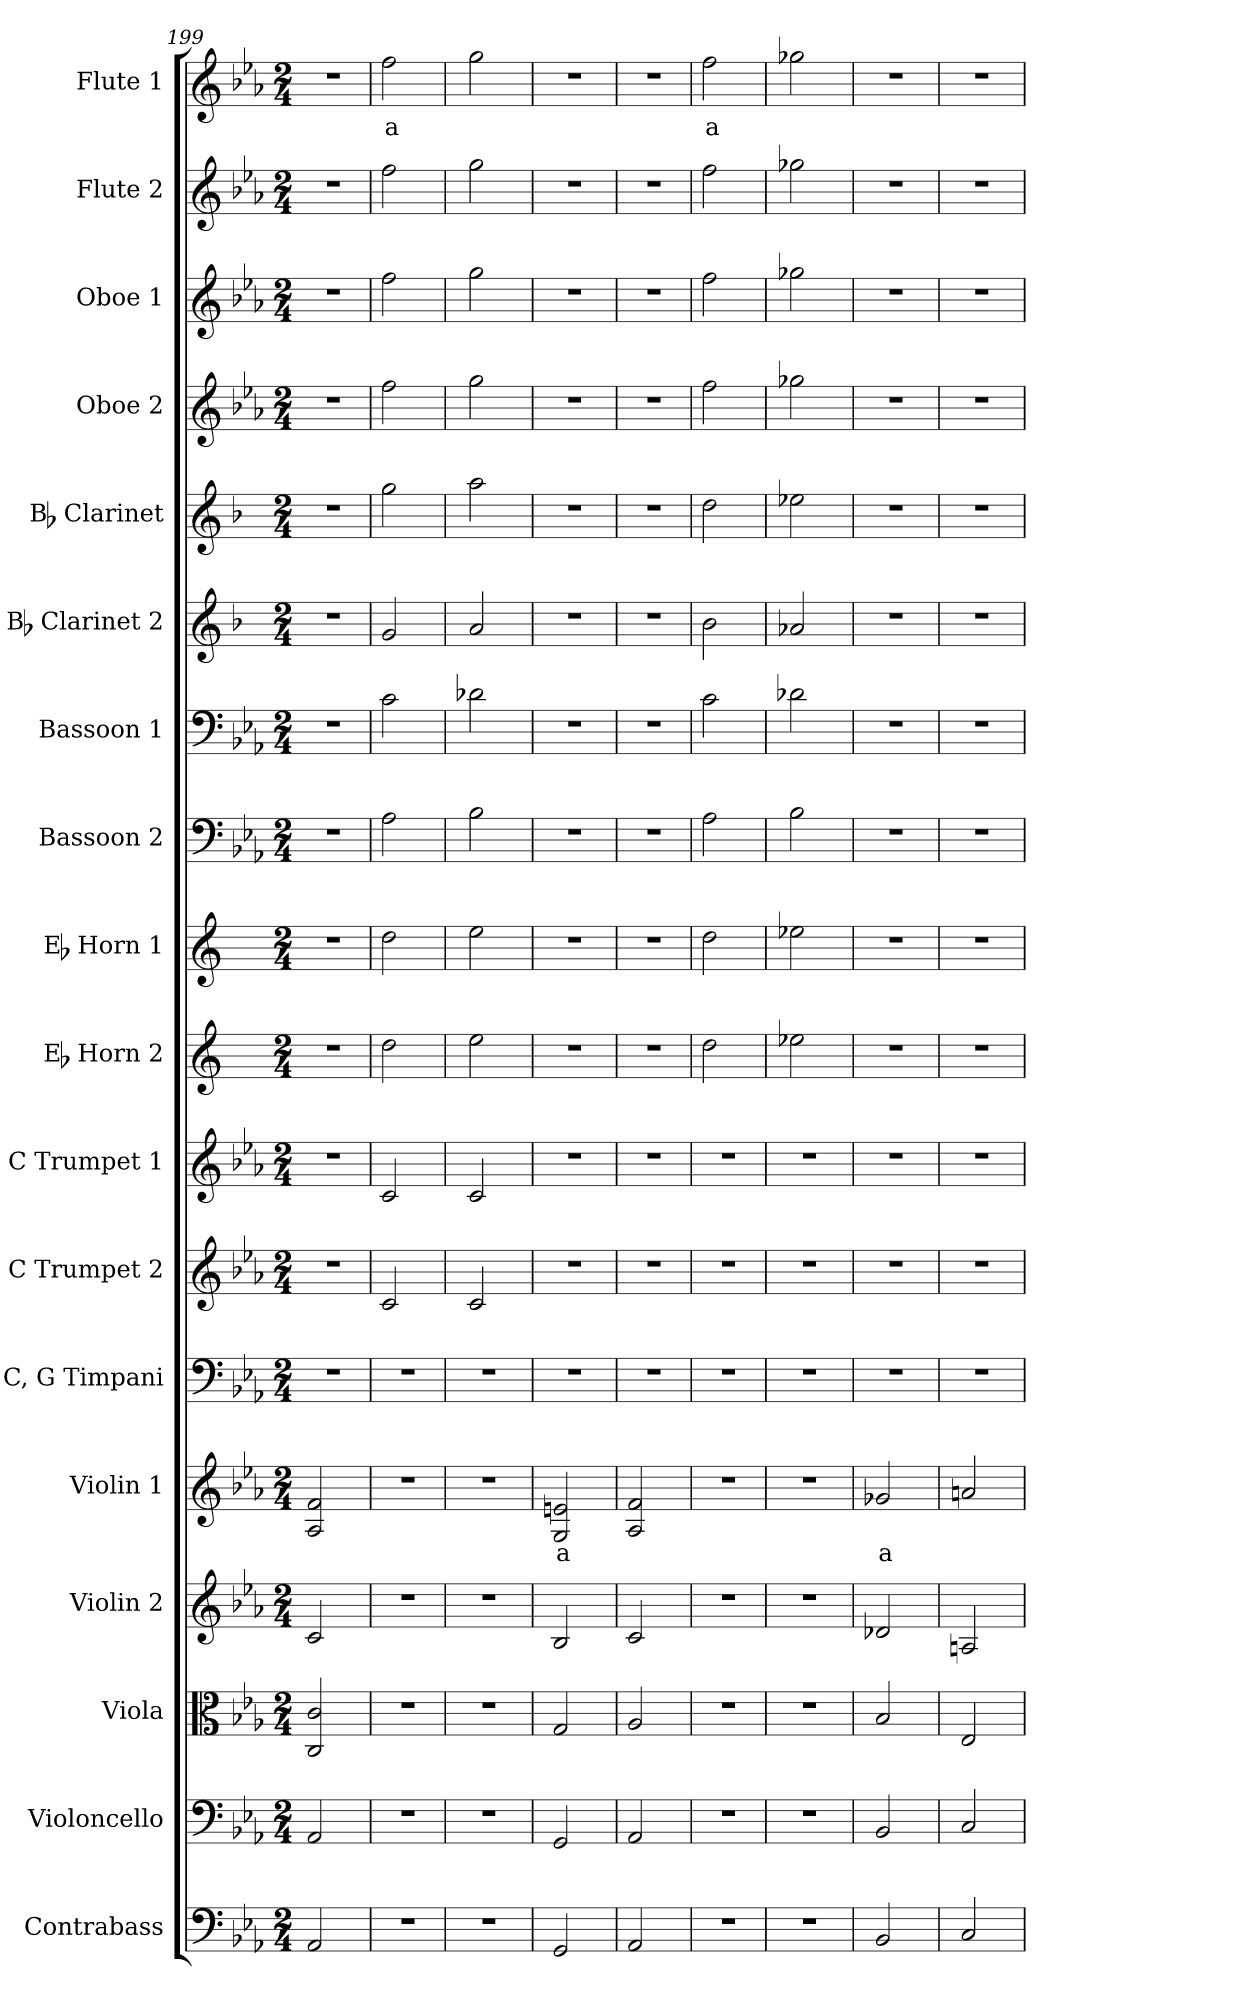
**kern	**kern	**kern	**kern	**kern	**text	**kern	**kern	**kern	**kern	**kern	**kern	**kern	**kern	**kern	**kern	**kern	**kern	**kern	**text
*part18	*part17	*part16	*part15	*part14	*part14	*part13	*part12	*part11	*part10	*part9	*part8	*part7	*part6	*part5	*part4	*part3	*part2	*part1	*part1
*staff18	*staff17	*staff16	*staff15	*staff14	*staff14	*staff13	*staff12	*staff11	*staff10	*staff9	*staff8	*staff7	*staff6	*staff5	*staff4	*staff3	*staff2	*staff1	*staff1
*I"Contrabass	*I"Violoncello	*I"Viola	*I"Violin 2	*I"Violin 1	*	*I"C, G Timpani	*I"C Trumpet 2	*I"C Trumpet 1	*I"Eb Horn 2	*I"Eb Horn 1	*I"Bassoon 2	*I"Bassoon 1	*I"Bb Clarinet 2	*I"Bb Clarinet	*I"Oboe 2	*I"Oboe 1	*I"Flute 2	*I"Flute 1	*
*I'Cb	*I'Vc	*I'Vla	*I'Vln 2	*I'Vln 1	*	*I'Timp	*I'Tpt 2	*I'Tpt 1	*I'Hn 2	*I'Hn 1	*I'Bsn 2	*I'Bsn 1	*I'Cl 2	*I'Cl 1	*I'Ob 2	*I'Ob 1	*I'Fl 2	*I'Fl 1	*
*clefF4	*clefF4	*clefC3	*clefG2	*clefG2	*	*clefF4	*clefG2	*clefG2	*clefG2	*clefG2	*clefF4	*clefF4	*clefG2	*clefG2	*clefG2	*clefG2	*clefG2	*clefG2	*
*ITrd7c12	*	*	*	*	*	*	*	*	*ITrd5c9	*ITrd5c9	*	*	*ITrd1c2	*ITrd1c2	*	*	*	*	*
*k[b-e-a-]	*k[b-e-a-]	*k[b-e-a-]	*k[b-e-a-]	*k[b-e-a-]	*	*k[b-e-a-]	*k[b-e-a-]	*k[b-e-a-]	*k[b-e-a-]	*k[b-e-a-]	*k[b-e-a-]	*k[b-e-a-]	*k[b-e-a-]	*k[b-e-a-]	*k[b-e-a-]	*k[b-e-a-]	*k[b-e-a-]	*k[b-e-a-]	*
*M2/4	*M2/4	*M2/4	*M2/4	*M2/4	*	*M2/4	*M2/4	*M2/4	*M2/4	*M2/4	*M2/4	*M2/4	*M2/4	*M2/4	*M2/4	*M2/4	*M2/4	*M2/4	*
=199	=199	=199	=199	=199	=199	=199	=199	=199	=199	=199	=199	=199	=199	=199	=199	=199	=199	=199	=199
2AAA-/	2AA-/	2C/ 2c/	2c/	2A-/ 2f/	.	2r	2r	2r	2r	2r	2r	2r	2r	2r	2r	2r	2r	2r	.
=200	=200	=200	=200	=200	=200	=200	=200	=200	=200	=200	=200	=200	=200	=200	=200	=200	=200	=200	=200
!	!	!	!	!	!	!	!	!	!	!	!	!	!	!	!	!	!	!	!LO:LY:b:color=#FF0000
2r	2r	2r	2r	2r	.	2r	2c/	2c/	2f\	2f\	2A-\	2c\	2f/	2ff\	2ff\	2ff\	2ff\	2ff\	a
=201	=201	=201	=201	=201	=201	=201	=201	=201	=201	=201	=201	=201	=201	=201	=201	=201	=201	=201	=201
2r	2r	2r	2r	2r	.	2r	2c/	2c/	2g\	2g\	2B-\	2d-X\	2g/	2gg\	2gg\	2gg\	2gg\	2gg\	.
=202	=202	=202	=202	=202	=202	=202	=202	=202	=202	=202	=202	=202	=202	=202	=202	=202	=202	=202	=202
!	!	!	!	!	!LO:LY:b:color=#FF0000	!	!	!	!	!	!	!	!	!	!	!	!	!	!
2GGG/	2GG/	2G/	2B-/	2G/ 2en/	a	2r	2r	2r	2r	2r	2r	2r	2r	2r	2r	2r	2r	2r	.
=203	=203	=203	=203	=203	=203	=203	=203	=203	=203	=203	=203	=203	=203	=203	=203	=203	=203	=203	=203
2AAA-/	2AA-/	2A-/	2c/	2A-/ 2f/	.	2r	2r	2r	2r	2r	2r	2r	2r	2r	2r	2r	2r	2r	.
=204	=204	=204	=204	=204	=204	=204	=204	=204	=204	=204	=204	=204	=204	=204	=204	=204	=204	=204	=204
!	!	!	!	!	!	!	!	!	!	!	!	!	!	!	!	!	!	!	!LO:LY:b:color=#FF0000
2r	2r	2r	2r	2r	.	2r	2r	2r	2f\	2f\	2A-\	2c\	2a-\	2cc\	2ff\	2ff\	2ff\	2ff\	a
=205	=205	=205	=205	=205	=205	=205	=205	=205	=205	=205	=205	=205	=205	=205	=205	=205	=205	=205	=205
2r	2r	2r	2r	2r	.	2r	2r	2r	2g-X\	2g-X\	2B-\	2d-X\	2g-X/	2dd-X\	2gg-X\	2gg-X\	2gg-X\	2gg-X\	.
=206	=206	=206	=206	=206	=206	=206	=206	=206	=206	=206	=206	=206	=206	=206	=206	=206	=206	=206	=206
!	!	!	!	!	!LO:LY:b:color=#FF0000	!	!	!	!	!	!	!	!	!	!	!	!	!	!
2BBB-/	2BB-/	2B-/	2d-X/	2g-X/	a	2r	2r	2r	2r	2r	2r	2r	2r	2r	2r	2r	2r	2r	.
=207	=207	=207	=207	=207	=207	=207	=207	=207	=207	=207	=207	=207	=207	=207	=207	=207	=207	=207	=207
2CC/	2C/	2E-/	2An/	2an/	.	2r	2r	2r	2r	2r	2r	2r	2r	2r	2r	2r	2r	2r	.
=	=	=	=	=	=	=	=	=	=	=	=	=	=	=	=	=	=	=	=
*-	*-	*-	*-	*-	*-	*-	*-	*-	*-	*-	*-	*-	*-	*-	*-	*-	*-	*-	*-
